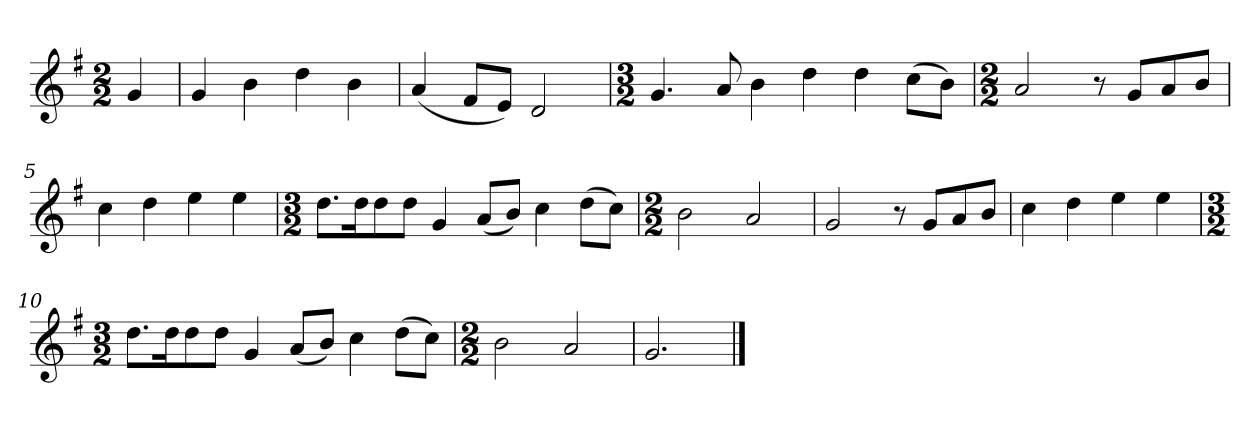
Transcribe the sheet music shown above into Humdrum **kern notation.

**kern
*part1
*staff1
*k[f#]
*M2/2
*MM120
=
4g
=1
4g
4b
4dd
4b
=2
(4a
8f#L
8eJ)
2d
=3
*M3/2
4.g
8a
4b
4dd
4dd
(8ccL
8bJ)
=4
*M2/2
2a
8r
8gL
8a
8bJ
=5
4cc
4dd
4ee
4ee
=6
*M3/2
8.ddL
16ddK
8dd
8ddJ
4g
(8aL
8bJ)
4cc
(8ddL
8ccJ)
=7
*M2/2
2b
2a
=8
2g
8r
8gL
8a
8bJ
=9
4cc
4dd
4ee
4ee
=10
*M3/2
8.ddL
16ddK
8dd
8ddJ
4g
(8aL
8bJ)
4cc
(8ddL
8ccJ)
=11
*M2/2
2b
2a
=12
2.g
==
*-
